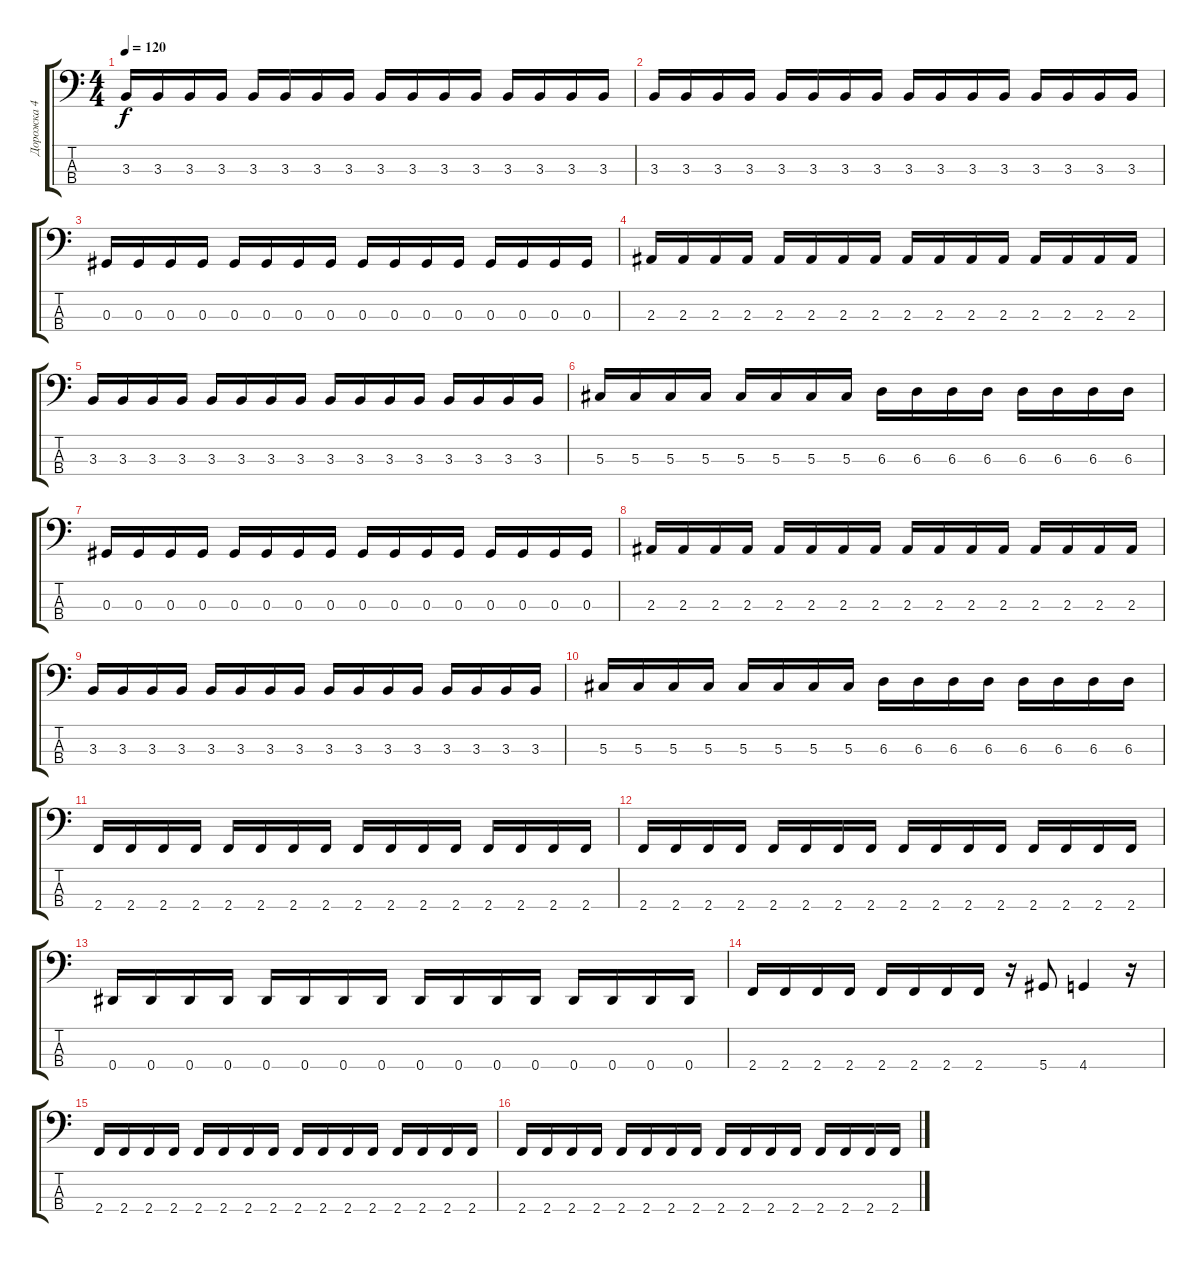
\track ("Дорожка 4" "Дорожка 4") {instrument electricbassfinger}
\staff {score tabs}
\tuning (Gb2 Db2 Ab1 Eb1) {hide}
\ts (4 4)
\tempo 120
\clef f4
\ks c
3.3.16{dy f} 3.3.16 3.3.16 3.3.16 3.3.16 3.3.16 3.3.16 3.3.16 3.3.16 3.3.16 3.3.16 3.3.16 3.3.16 3.3.16 3.3.16 3.3.16 |
3.3.16 3.3.16 3.3.16 3.3.16 3.3.16 3.3.16 3.3.16 3.3.16 3.3.16 3.3.16 3.3.16 3.3.16 3.3.16 3.3.16 3.3.16 3.3.16 |
0.3.16 0.3.16 0.3.16 0.3.16 0.3.16 0.3.16 0.3.16 0.3.16 0.3.16 0.3.16 0.3.16 0.3.16 0.3.16 0.3.16 0.3.16 0.3.16 |
2.3.16 2.3.16 2.3.16 2.3.16 2.3.16 2.3.16 2.3.16 2.3.16 2.3.16 2.3.16 2.3.16 2.3.16 2.3.16 2.3.16 2.3.16 2.3.16 |
3.3.16 3.3.16 3.3.16 3.3.16 3.3.16 3.3.16 3.3.16 3.3.16 3.3.16 3.3.16 3.3.16 3.3.16 3.3.16 3.3.16 3.3.16 3.3.16 |
5.3.16 5.3.16 5.3.16 5.3.16 5.3.16 5.3.16 5.3.16 5.3.16 6.3.16 6.3.16 6.3.16 6.3.16 6.3.16 6.3.16 6.3.16 6.3.16 |
0.3.16 0.3.16 0.3.16 0.3.16 0.3.16 0.3.16 0.3.16 0.3.16 0.3.16 0.3.16 0.3.16 0.3.16 0.3.16 0.3.16 0.3.16 0.3.16 |
2.3.16 2.3.16 2.3.16 2.3.16 2.3.16 2.3.16 2.3.16 2.3.16 2.3.16 2.3.16 2.3.16 2.3.16 2.3.16 2.3.16 2.3.16 2.3.16 |
3.3.16 3.3.16 3.3.16 3.3.16 3.3.16 3.3.16 3.3.16 3.3.16 3.3.16 3.3.16 3.3.16 3.3.16 3.3.16 3.3.16 3.3.16 3.3.16 |
5.3.16 5.3.16 5.3.16 5.3.16 5.3.16 5.3.16 5.3.16 5.3.16 6.3.16 6.3.16 6.3.16 6.3.16 6.3.16 6.3.16 6.3.16 6.3.16 |
2.4.16 2.4.16 2.4.16 2.4.16 2.4.16 2.4.16 2.4.16 2.4.16 2.4.16 2.4.16 2.4.16 2.4.16 2.4.16 2.4.16 2.4.16 2.4.16 |
2.4.16 2.4.16 2.4.16 2.4.16 2.4.16 2.4.16 2.4.16 2.4.16 2.4.16 2.4.16 2.4.16 2.4.16 2.4.16 2.4.16 2.4.16 2.4.16 |
0.4.16 0.4.16 0.4.16 0.4.16 0.4.16 0.4.16 0.4.16 0.4.16 0.4.16 0.4.16 0.4.16 0.4.16 0.4.16 0.4.16 0.4.16 0.4.16 |
2.4.16 2.4.16 2.4.16 2.4.16 2.4.16 2.4.16 2.4.16 2.4.16 r.16 5.4.8 4.4.4 r.16 |
2.4.16 2.4.16 2.4.16 2.4.16 2.4.16 2.4.16 2.4.16 2.4.16 2.4.16 2.4.16 2.4.16 2.4.16 2.4.16 2.4.16 2.4.16 2.4.16 |
2.4.16 2.4.16 2.4.16 2.4.16 2.4.16 2.4.16 2.4.16 2.4.16 2.4.16 2.4.16 2.4.16 2.4.16 2.4.16 2.4.16 2.4.16 2.4.16
